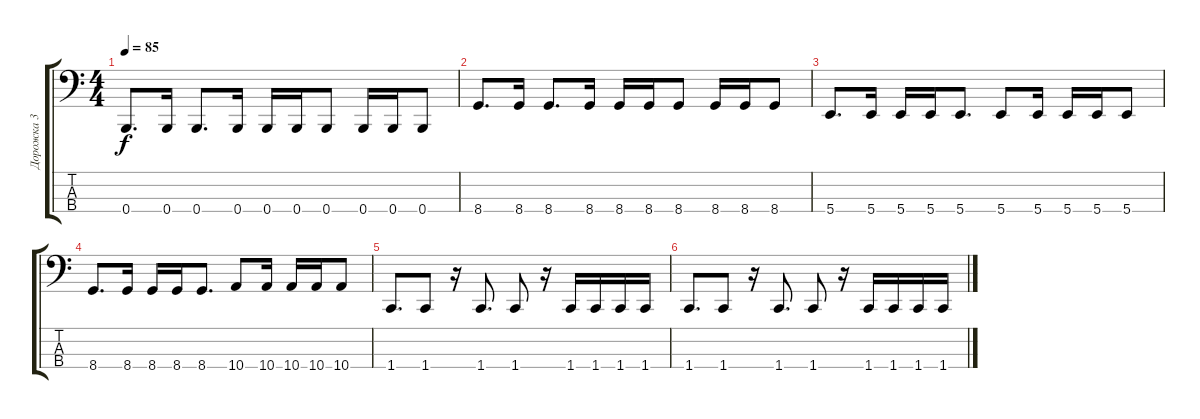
\track ("Дорожка 3" "Дорожка 3") {instrument electricbassfinger}
\staff {score tabs}
\tuning (E2 B1 Gb1 B0) {hide}
\ts (4 4)
\tempo 85
\clef f4
\ks c
0.4.8{d dy f} 0.4.16 0.4.8{d} 0.4.16 0.4.16 0.4.16 0.4.8 0.4.16 0.4.16 0.4.8 |
8.4.8{d} 8.4.16 8.4.8{d} 8.4.16 8.4.16 8.4.16 8.4.8 8.4.16 8.4.16 8.4.8 |
5.4.8{d} 5.4.16 5.4.16 5.4.16 5.4.8{d} 5.4.8 5.4.16 5.4.16 5.4.16 5.4.8 |
8.4.8{d} 8.4.16 8.4.16 8.4.16 8.4.8{d} 10.4.8 10.4.16 10.4.16 10.4.16 10.4.8 |
1.4.8{d} 1.4.8 r.16 1.4.8{d} 1.4.8 r.16 1.4.16 1.4.16 1.4.16 1.4.16 |
1.4.8{d} 1.4.8 r.16 1.4.8{d} 1.4.8 r.16 1.4.16 1.4.16 1.4.16 1.4.16
